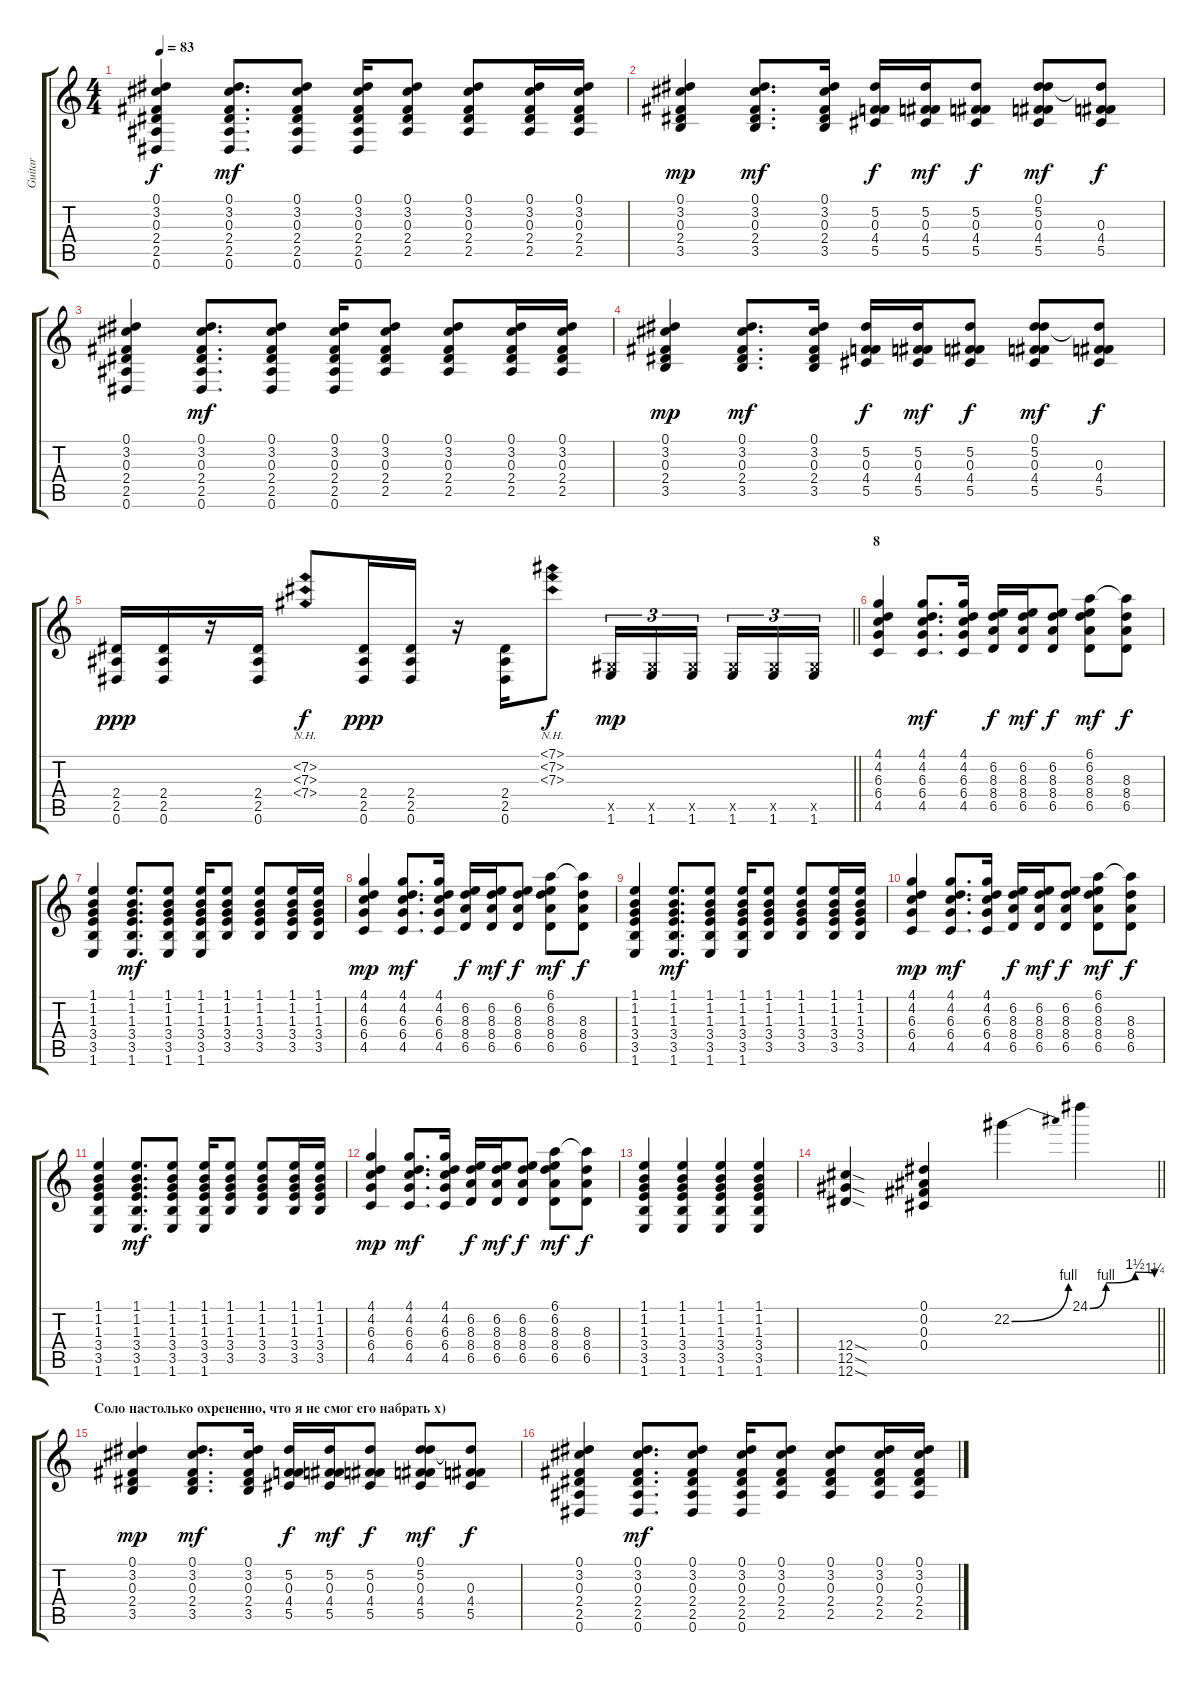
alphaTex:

\track ("Guitar" "Guitar") {instrument overdrivenguitar}
\staff {score tabs}
\tuning (Eb4 Bb3 Gb3 Db3 Ab2 Eb2) {hide}
\ts (4 4)
\tempo 83
\clef g2
\ks c
(0.1 3.2 0.3 2.4 2.5 0.6).4{dy f} (0.1 3.2 0.3 2.4 2.5 0.6).8{d dy mf} (0.1 3.2 0.3 2.4 2.5 0.6).8 (0.1 3.2 0.3 2.4 2.5 0.6).16 (0.1 3.2 0.3 2.4 2.5).8 (0.1 3.2 0.3 2.4 2.5).8 (0.1 3.2 0.3 2.4 2.5).16 (0.1 3.2 0.3 2.4 2.5).16 |
(0.1 3.2 0.3 2.4 3.5).4{dy mp} (0.1 3.2 0.3 2.4 3.5).8{d dy mf} (0.1 3.2 0.3 2.4 3.5).16 (5.2 0.3 4.4 5.5).16{dy f} (5.2 0.3 4.4 5.5).16{dy mf} (5.2 0.3 4.4 5.5).8{dy f} (0.1 5.2 0.3 4.4 5.5).8{dy mf} (0.1{t} 0.3 4.4 5.5).8{dy f} |
(0.1 3.2 0.3 2.4 2.5 0.6).4 (0.1 3.2 0.3 2.4 2.5 0.6).8{d dy mf} (0.1 3.2 0.3 2.4 2.5 0.6).8 (0.1 3.2 0.3 2.4 2.5 0.6).16 (0.1 3.2 0.3 2.4 2.5).8 (0.1 3.2 0.3 2.4 2.5).8 (0.1 3.2 0.3 2.4 2.5).16 (0.1 3.2 0.3 2.4 2.5).16 |
(0.1 3.2 0.3 2.4 3.5).4{dy mp} (0.1 3.2 0.3 2.4 3.5).8{d dy mf} (0.1 3.2 0.3 2.4 3.5).16 (5.2 0.3 4.4 5.5).16{dy f} (5.2 0.3 4.4 5.5).16{dy mf} (5.2 0.3 4.4 5.5).8{dy f} (0.1 5.2 0.3 4.4 5.5).8{dy mf} (0.1{t} 0.3 4.4 5.5).8{dy f} |
\barLineRight lightlight
(2.4 2.5 0.6).16{dy ppp} (2.4 2.5 0.6).16 r.16 (2.4 2.5 0.6).16 (7.2{nh} 7.3{nh} 7.4{nh}).8{dy f} (2.4 2.5 0.6).16{dy ppp} (2.4 2.5 0.6).16 r.16 (2.4 2.5 0.6).16 (7.1{nh} 7.2{nh} 7.3{nh}).8{dy f} (0.5{x} 1.6).16{tu (3 2) dy mp} (0.5{x} 1.6).16{tu (3 2)} (0.5{x} 1.6).16{tu (3 2) beam splitsecondary} (0.5{x} 1.6).16{tu (3 2)} (0.5{x} 1.6).16{tu (3 2)} (0.5{x} 1.6).16{tu (3 2)} |
\section ("" "8")
(4.1 4.2 6.3 6.4 4.5).4 (4.1 4.2 6.3 6.4 4.5).8{d dy mf} (4.1 4.2 6.3 6.4 4.5).16 (6.2 8.3 8.4 6.5).16{dy f} (6.2 8.3 8.4 6.5).16{dy mf} (6.2 8.3 8.4 6.5).8{dy f} (6.1 6.2 8.3 8.4 6.5).8{dy mf} (6.1{t} 8.3 8.4 6.5).8{dy f} |
(1.1 1.2 1.3 3.4 3.5 1.6).4 (1.1 1.2 1.3 3.4 3.5 1.6).8{d dy mf} (1.1 1.2 1.3 3.4 3.5 1.6).8 (1.1 1.2 1.3 3.4 3.5 1.6).16 (1.1 1.2 1.3 3.4 3.5).8 (1.1 1.2 1.3 3.4 3.5).8 (1.1 1.2 1.3 3.4 3.5).16 (1.1 1.2 1.3 3.4 3.5).16 |
(4.1 4.2 6.3 6.4 4.5).4{dy mp} (4.1 4.2 6.3 6.4 4.5).8{d dy mf} (4.1 4.2 6.3 6.4 4.5).16 (6.2 8.3 8.4 6.5).16{dy f} (6.2 8.3 8.4 6.5).16{dy mf} (6.2 8.3 8.4 6.5).8{dy f} (6.1 6.2 8.3 8.4 6.5).8{dy mf} (6.1{t} 8.3 8.4 6.5).8{dy f} |
(1.1 1.2 1.3 3.4 3.5 1.6).4 (1.1 1.2 1.3 3.4 3.5 1.6).8{d dy mf} (1.1 1.2 1.3 3.4 3.5 1.6).8 (1.1 1.2 1.3 3.4 3.5 1.6).16 (1.1 1.2 1.3 3.4 3.5).8 (1.1 1.2 1.3 3.4 3.5).8 (1.1 1.2 1.3 3.4 3.5).16 (1.1 1.2 1.3 3.4 3.5).16 |
(4.1 4.2 6.3 6.4 4.5).4{dy mp} (4.1 4.2 6.3 6.4 4.5).8{d dy mf} (4.1 4.2 6.3 6.4 4.5).16 (6.2 8.3 8.4 6.5).16{dy f} (6.2 8.3 8.4 6.5).16{dy mf} (6.2 8.3 8.4 6.5).8{dy f} (6.1 6.2 8.3 8.4 6.5).8{dy mf} (6.1{t} 8.3 8.4 6.5).8{dy f} |
(1.1 1.2 1.3 3.4 3.5 1.6).4 (1.1 1.2 1.3 3.4 3.5 1.6).8{d dy mf} (1.1 1.2 1.3 3.4 3.5 1.6).8 (1.1 1.2 1.3 3.4 3.5 1.6).16 (1.1 1.2 1.3 3.4 3.5).8 (1.1 1.2 1.3 3.4 3.5).8 (1.1 1.2 1.3 3.4 3.5).16 (1.1 1.2 1.3 3.4 3.5).16 |
(4.1 4.2 6.3 6.4 4.5).4{dy mp} (4.1 4.2 6.3 6.4 4.5).8{d dy mf} (4.1 4.2 6.3 6.4 4.5).16 (6.2 8.3 8.4 6.5).16{dy f} (6.2 8.3 8.4 6.5).16{dy mf} (6.2 8.3 8.4 6.5).8{dy f} (6.1 6.2 8.3 8.4 6.5).8{dy mf} (6.1{t} 8.3 8.4 6.5).8{dy f} |
(1.1 1.2 1.3 3.4 3.5 1.6).4 (1.1 1.2 1.3 3.4 3.5 1.6).4 (1.1 1.2 1.3 3.4 3.5 1.6).4 (1.1 1.2 1.3 3.4 3.5 1.6).4 |
\barLineRight lightlight
(12.4{sod} 12.5{sod} 12.6{sod}).4 (0.1 0.2 0.3 0.4).4 22.2{be (bend 0 0 60 4)}.4 24.1{be (custom 0 0 15 4 42 6 60 5)}.4 |
\section ("" "Соло настолько охрененно, что я не смог его набрать x)")
(0.1 3.2 0.3 2.4 3.5).4{dy mp} (0.1 3.2 0.3 2.4 3.5).8{d dy mf} (0.1 3.2 0.3 2.4 3.5).16 (5.2 0.3 4.4 5.5).16{dy f} (5.2 0.3 4.4 5.5).16{dy mf} (5.2 0.3 4.4 5.5).8{dy f} (0.1 5.2 0.3 4.4 5.5).8{dy mf} (0.1{t} 0.3 4.4 5.5).8{dy f} |
(0.1 3.2 0.3 2.4 2.5 0.6).4 (0.1 3.2 0.3 2.4 2.5 0.6).8{d dy mf} (0.1 3.2 0.3 2.4 2.5 0.6).8 (0.1 3.2 0.3 2.4 2.5 0.6).16 (0.1 3.2 0.3 2.4 2.5).8 (0.1 3.2 0.3 2.4 2.5).8 (0.1 3.2 0.3 2.4 2.5).16 (0.1 3.2 0.3 2.4 2.5).16
